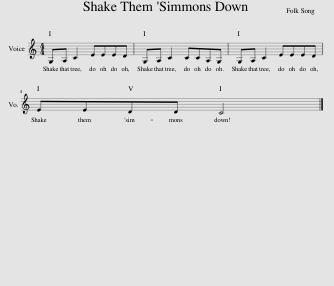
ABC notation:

X:1
L:1/8
M:4/4
I:linebreak $
K:C
V:1 treble
V:1
 G,A, C2 EEED | G,A, C2 CCA,G, | G,A, C2 EEED |$ EEDD C4 |] %4
